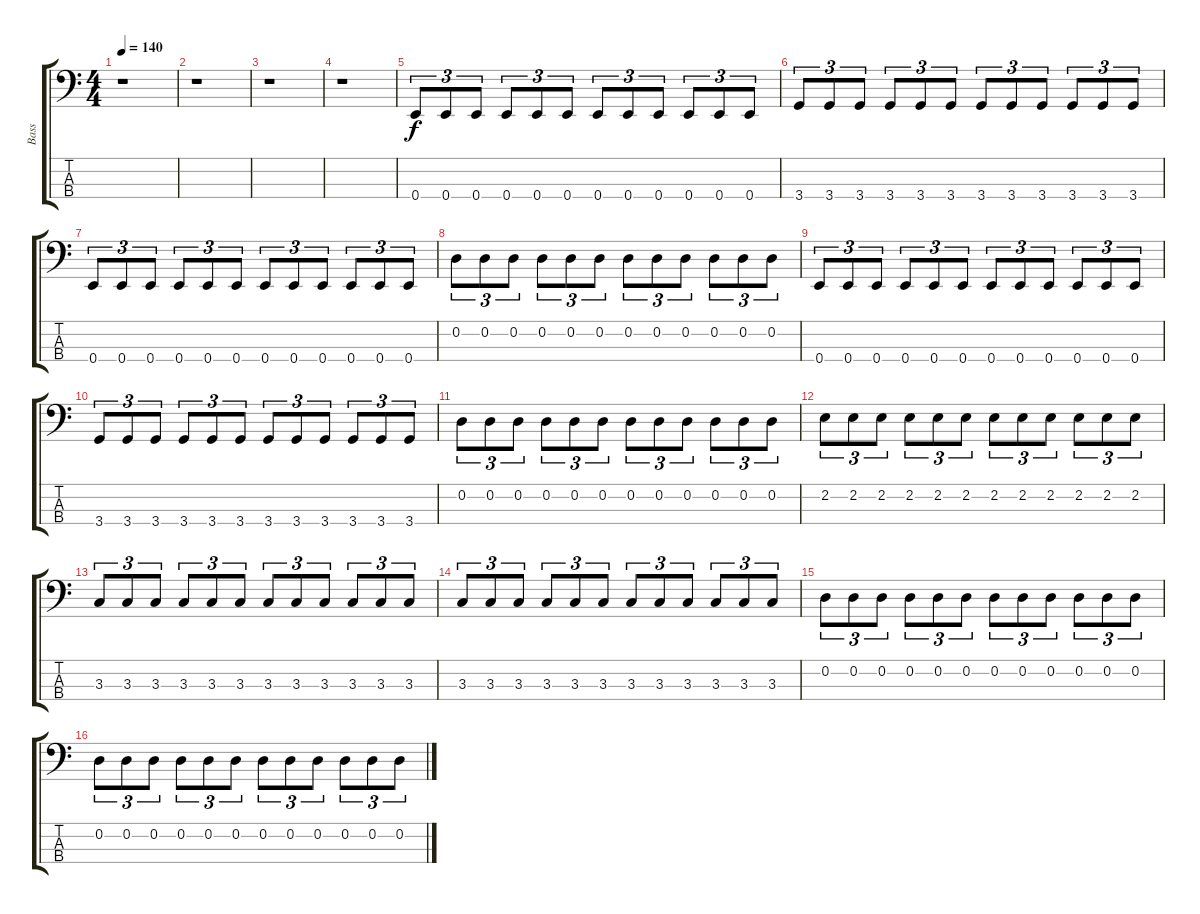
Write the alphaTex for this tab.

\track ("Bass" "Bass") {instrument electricbassfinger}
\staff {score tabs}
\tuning (G2 D2 A1 E1) {hide}
\ts (4 4)
\tempo 140
\clef f4
\ks c
r.1{dy f} |
r.1 |
r.1 |
r.1 |
0.4.8{tu (3 2)} 0.4.8{tu (3 2)} 0.4.8{tu (3 2)} 0.4.8{tu (3 2)} 0.4.8{tu (3 2)} 0.4.8{tu (3 2)} 0.4.8{tu (3 2)} 0.4.8{tu (3 2)} 0.4.8{tu (3 2)} 0.4.8{tu (3 2)} 0.4.8{tu (3 2)} 0.4.8{tu (3 2)} |
3.4.8{tu (3 2)} 3.4.8{tu (3 2)} 3.4.8{tu (3 2)} 3.4.8{tu (3 2)} 3.4.8{tu (3 2)} 3.4.8{tu (3 2)} 3.4.8{tu (3 2)} 3.4.8{tu (3 2)} 3.4.8{tu (3 2)} 3.4.8{tu (3 2)} 3.4.8{tu (3 2)} 3.4.8{tu (3 2)} |
0.4.8{tu (3 2)} 0.4.8{tu (3 2)} 0.4.8{tu (3 2)} 0.4.8{tu (3 2)} 0.4.8{tu (3 2)} 0.4.8{tu (3 2)} 0.4.8{tu (3 2)} 0.4.8{tu (3 2)} 0.4.8{tu (3 2)} 0.4.8{tu (3 2)} 0.4.8{tu (3 2)} 0.4.8{tu (3 2)} |
0.2.8{tu (3 2)} 0.2.8{tu (3 2)} 0.2.8{tu (3 2)} 0.2.8{tu (3 2)} 0.2.8{tu (3 2)} 0.2.8{tu (3 2)} 0.2.8{tu (3 2)} 0.2.8{tu (3 2)} 0.2.8{tu (3 2)} 0.2.8{tu (3 2)} 0.2.8{tu (3 2)} 0.2.8{tu (3 2)} |
0.4.8{tu (3 2)} 0.4.8{tu (3 2)} 0.4.8{tu (3 2)} 0.4.8{tu (3 2)} 0.4.8{tu (3 2)} 0.4.8{tu (3 2)} 0.4.8{tu (3 2)} 0.4.8{tu (3 2)} 0.4.8{tu (3 2)} 0.4.8{tu (3 2)} 0.4.8{tu (3 2)} 0.4.8{tu (3 2)} |
3.4.8{tu (3 2)} 3.4.8{tu (3 2)} 3.4.8{tu (3 2)} 3.4.8{tu (3 2)} 3.4.8{tu (3 2)} 3.4.8{tu (3 2)} 3.4.8{tu (3 2)} 3.4.8{tu (3 2)} 3.4.8{tu (3 2)} 3.4.8{tu (3 2)} 3.4.8{tu (3 2)} 3.4.8{tu (3 2)} |
0.2.8{tu (3 2)} 0.2.8{tu (3 2)} 0.2.8{tu (3 2)} 0.2.8{tu (3 2)} 0.2.8{tu (3 2)} 0.2.8{tu (3 2)} 0.2.8{tu (3 2)} 0.2.8{tu (3 2)} 0.2.8{tu (3 2)} 0.2.8{tu (3 2)} 0.2.8{tu (3 2)} 0.2.8{tu (3 2)} |
2.2.8{tu (3 2)} 2.2.8{tu (3 2)} 2.2.8{tu (3 2)} 2.2.8{tu (3 2)} 2.2.8{tu (3 2)} 2.2.8{tu (3 2)} 2.2.8{tu (3 2)} 2.2.8{tu (3 2)} 2.2.8{tu (3 2)} 2.2.8{tu (3 2)} 2.2.8{tu (3 2)} 2.2.8{tu (3 2)} |
3.3.8{tu (3 2)} 3.3.8{tu (3 2)} 3.3.8{tu (3 2)} 3.3.8{tu (3 2)} 3.3.8{tu (3 2)} 3.3.8{tu (3 2)} 3.3.8{tu (3 2)} 3.3.8{tu (3 2)} 3.3.8{tu (3 2)} 3.3.8{tu (3 2)} 3.3.8{tu (3 2)} 3.3.8{tu (3 2)} |
3.3.8{tu (3 2)} 3.3.8{tu (3 2)} 3.3.8{tu (3 2)} 3.3.8{tu (3 2)} 3.3.8{tu (3 2)} 3.3.8{tu (3 2)} 3.3.8{tu (3 2)} 3.3.8{tu (3 2)} 3.3.8{tu (3 2)} 3.3.8{tu (3 2)} 3.3.8{tu (3 2)} 3.3.8{tu (3 2)} |
0.2.8{tu (3 2)} 0.2.8{tu (3 2)} 0.2.8{tu (3 2)} 0.2.8{tu (3 2)} 0.2.8{tu (3 2)} 0.2.8{tu (3 2)} 0.2.8{tu (3 2)} 0.2.8{tu (3 2)} 0.2.8{tu (3 2)} 0.2.8{tu (3 2)} 0.2.8{tu (3 2)} 0.2.8{tu (3 2)} |
0.2.8{tu (3 2)} 0.2.8{tu (3 2)} 0.2.8{tu (3 2)} 0.2.8{tu (3 2)} 0.2.8{tu (3 2)} 0.2.8{tu (3 2)} 0.2.8{tu (3 2)} 0.2.8{tu (3 2)} 0.2.8{tu (3 2)} 0.2.8{tu (3 2)} 0.2.8{tu (3 2)} 0.2.8{tu (3 2)}
